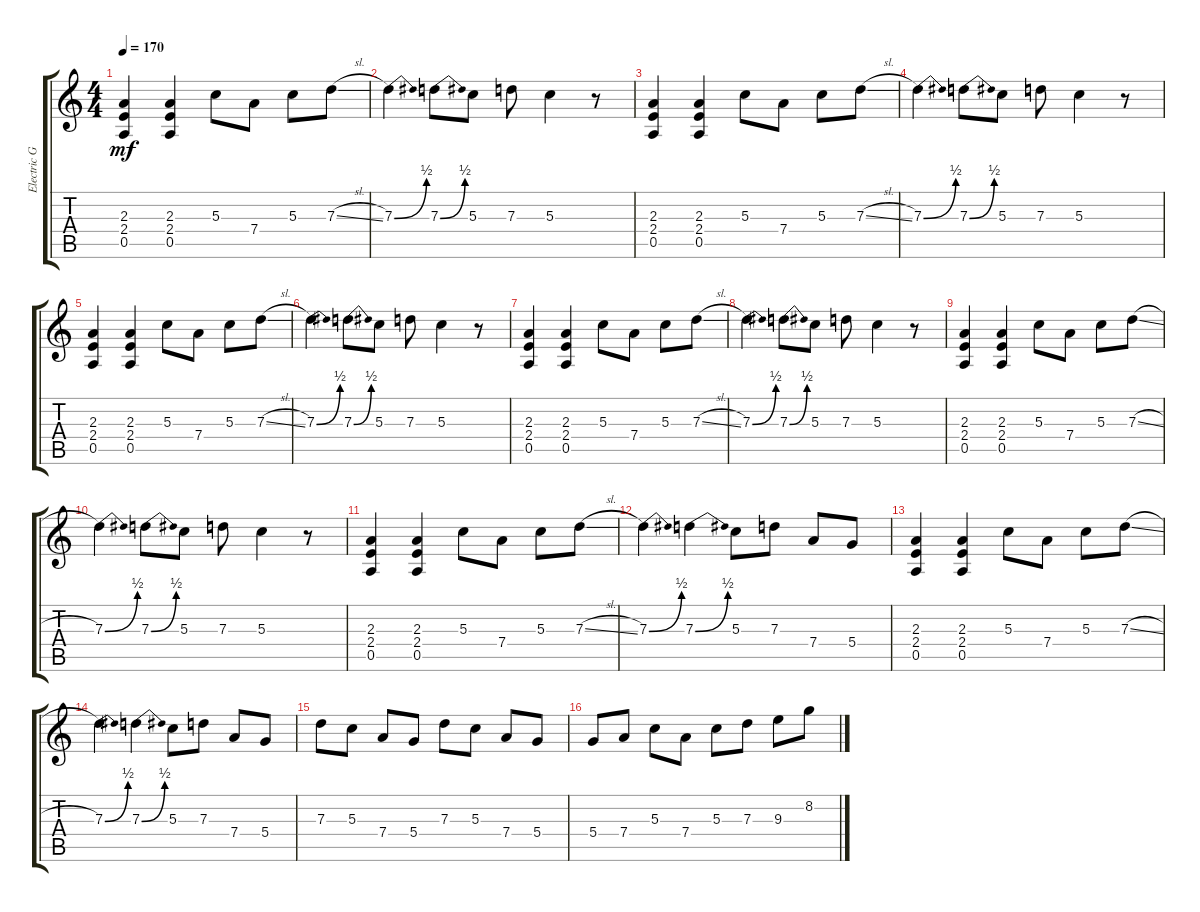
\track ("Electric Guitar" "Electric G") {instrument distortionguitar}
\staff {score tabs}
\tuning (E4 B3 G3 D3 A2 E2) {hide}
\ts (4 4)
\tempo 170
\clef g2
\ks c
(2.3 2.4 0.5).4{dy mf instrument distortionguitar} (2.3 2.4 0.5).4 5.3.8 7.4.8 5.3.8 7.3{sl}.8 |
7.3{be (bend 0 0 60 2)}.4 7.3{be (bend 0 0 60 2)}.8 5.3.8 7.3.8 5.3.4 r.8 |
(2.3 2.4 0.5).4 (2.3 2.4 0.5).4 5.3.8 7.4.8 5.3.8 7.3{sl}.8 |
7.3{be (bend 0 0 60 2)}.4 7.3{be (bend 0 0 60 2)}.8 5.3.8 7.3.8 5.3.4 r.8 |
(2.3 2.4 0.5).4 (2.3 2.4 0.5).4 5.3.8 7.4.8 5.3.8 7.3{sl}.8 |
7.3{be (bend 0 0 60 2)}.4 7.3{be (bend 0 0 60 2)}.8 5.3.8 7.3.8 5.3.4 r.8 |
(2.3 2.4 0.5).4 (2.3 2.4 0.5).4 5.3.8 7.4.8 5.3.8 7.3{sl}.8 |
7.3{be (bend 0 0 60 2)}.4 7.3{be (bend 0 0 60 2)}.8 5.3.8 7.3.8 5.3.4 r.8 |
(2.3 2.4 0.5).4 (2.3 2.4 0.5).4 5.3.8 7.4.8 5.3.8 7.3{sl}.8 |
7.3{be (bend 0 0 60 2)}.4 7.3{be (bend 0 0 60 2)}.8 5.3.8 7.3.8 5.3.4 r.8 |
(2.3 2.4 0.5).4 (2.3 2.4 0.5).4 5.3.8 7.4.8 5.3.8 7.3{sl}.8 |
7.3{be (bend 0 0 60 2)}.4 7.3{be (bend 0 0 60 2)}.4 5.3.8 7.3.8 7.4.8 5.4.8 |
(2.3 2.4 0.5).4 (2.3 2.4 0.5).4 5.3.8 7.4.8 5.3.8 7.3{sl}.8 |
7.3{be (bend 0 0 60 2)}.4 7.3{be (bend 0 0 60 2)}.4 5.3.8 7.3.8 7.4.8 5.4.8 |
7.3.8 5.3.8 7.4.8 5.4.8 7.3.8 5.3.8 7.4.8 5.4.8 |
5.4.8 7.4.8 5.3.8 7.4.8 5.3.8 7.3.8 9.3.8 8.2.8
